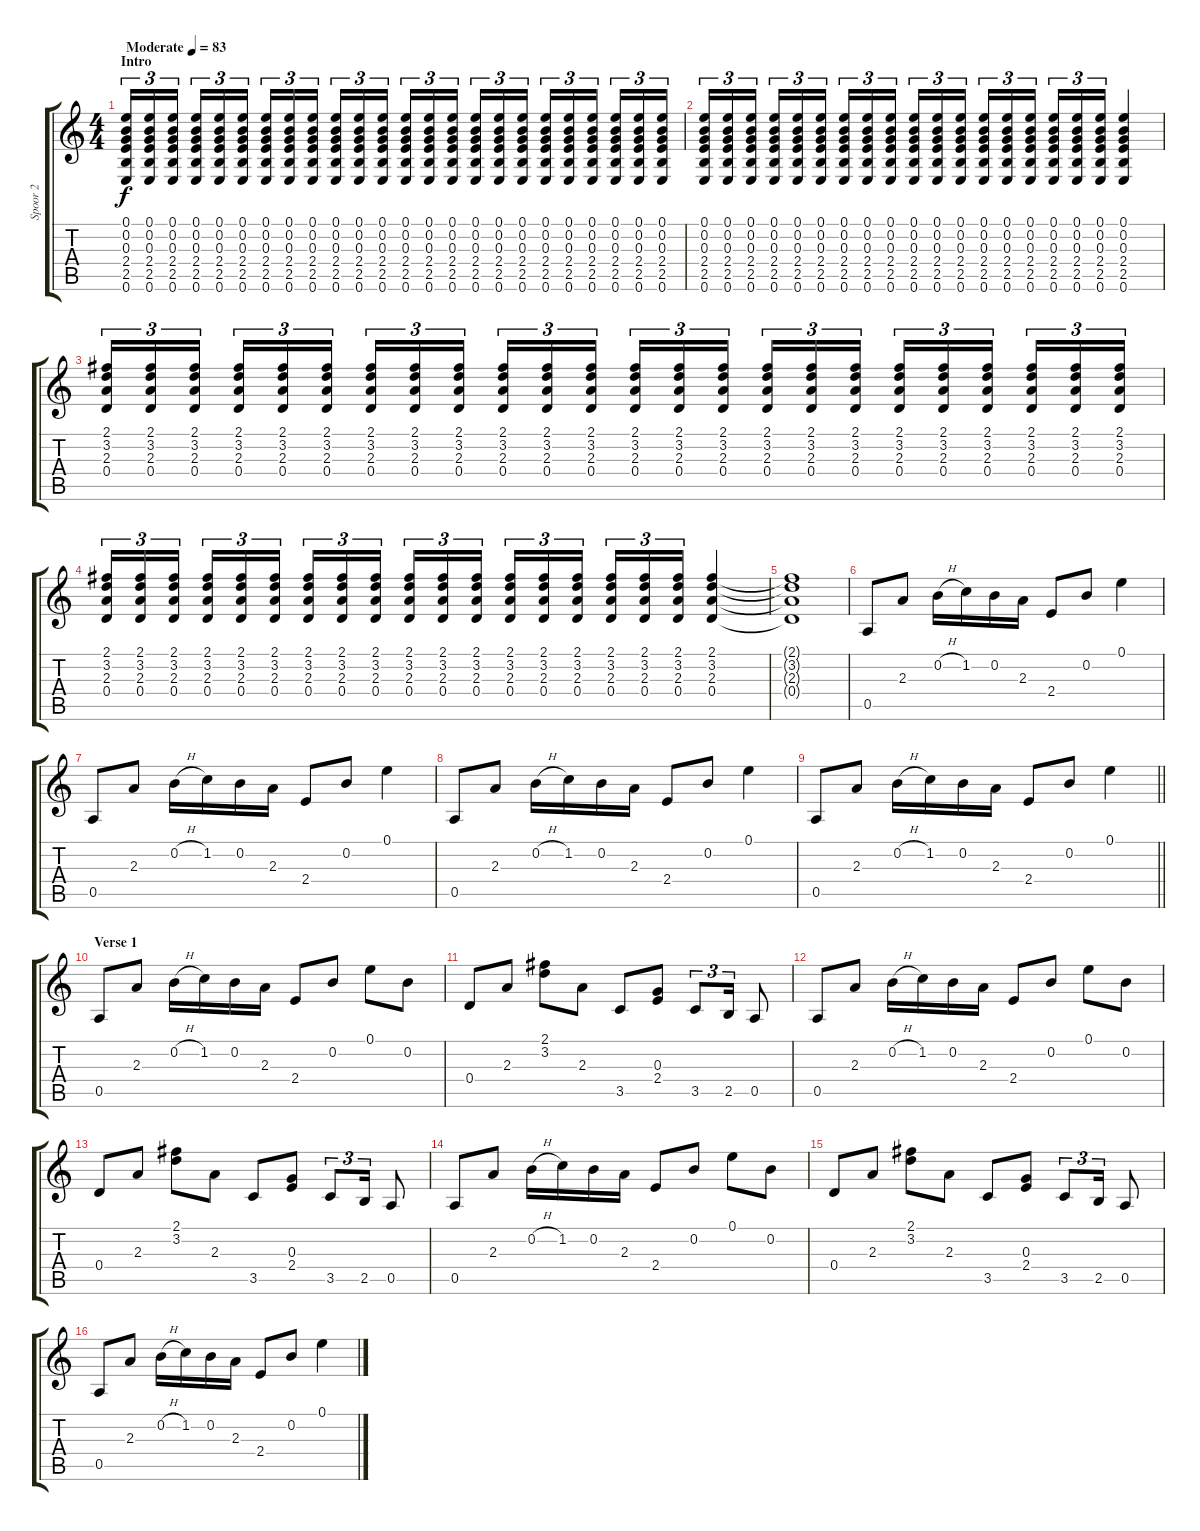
\track ("Spoor 2" "Spoor 2") {instrument acousticguitarsteel}
\staff {score tabs}
\tuning (E4 B3 G3 D3 A2 E2) {hide}
\ts (4 4)
\section ("" "Intro")
\tempo (83 "Moderate")
\clef g2
\ks c
(0.1 0.2 0.3 2.4 2.5 0.6).16{tu (3 2) dy f instrument acousticguitarsteel} (0.1 0.2 0.3 2.4 2.5 0.6).16{tu (3 2)} (0.1 0.2 0.3 2.4 2.5 0.6).16{tu (3 2) beam splitsecondary} (0.1 0.2 0.3 2.4 2.5 0.6).16{tu (3 2)} (0.1 0.2 0.3 2.4 2.5 0.6).16{tu (3 2)} (0.1 0.2 0.3 2.4 2.5 0.6).16{tu (3 2)} (0.1 0.2 0.3 2.4 2.5 0.6).16{tu (3 2)} (0.1 0.2 0.3 2.4 2.5 0.6).16{tu (3 2)} (0.1 0.2 0.3 2.4 2.5 0.6).16{tu (3 2) beam splitsecondary} (0.1 0.2 0.3 2.4 2.5 0.6).16{tu (3 2)} (0.1 0.2 0.3 2.4 2.5 0.6).16{tu (3 2)} (0.1 0.2 0.3 2.4 2.5 0.6).16{tu (3 2)} (0.1 0.2 0.3 2.4 2.5 0.6).16{tu (3 2)} (0.1 0.2 0.3 2.4 2.5 0.6).16{tu (3 2)} (0.1 0.2 0.3 2.4 2.5 0.6).16{tu (3 2) beam splitsecondary} (0.1 0.2 0.3 2.4 2.5 0.6).16{tu (3 2)} (0.1 0.2 0.3 2.4 2.5 0.6).16{tu (3 2)} (0.1 0.2 0.3 2.4 2.5 0.6).16{tu (3 2)} (0.1 0.2 0.3 2.4 2.5 0.6).16{tu (3 2)} (0.1 0.2 0.3 2.4 2.5 0.6).16{tu (3 2)} (0.1 0.2 0.3 2.4 2.5 0.6).16{tu (3 2) beam splitsecondary} (0.1 0.2 0.3 2.4 2.5 0.6).16{tu (3 2)} (0.1 0.2 0.3 2.4 2.5 0.6).16{tu (3 2)} (0.1 0.2 0.3 2.4 2.5 0.6).16{tu (3 2)} |
(0.1 0.2 0.3 2.4 2.5 0.6).16{tu (3 2)} (0.1 0.2 0.3 2.4 2.5 0.6).16{tu (3 2)} (0.1 0.2 0.3 2.4 2.5 0.6).16{tu (3 2) beam splitsecondary} (0.1 0.2 0.3 2.4 2.5 0.6).16{tu (3 2)} (0.1 0.2 0.3 2.4 2.5 0.6).16{tu (3 2)} (0.1 0.2 0.3 2.4 2.5 0.6).16{tu (3 2)} (0.1 0.2 0.3 2.4 2.5 0.6).16{tu (3 2)} (0.1 0.2 0.3 2.4 2.5 0.6).16{tu (3 2)} (0.1 0.2 0.3 2.4 2.5 0.6).16{tu (3 2) beam splitsecondary} (0.1 0.2 0.3 2.4 2.5 0.6).16{tu (3 2)} (0.1 0.2 0.3 2.4 2.5 0.6).16{tu (3 2)} (0.1 0.2 0.3 2.4 2.5 0.6).16{tu (3 2)} (0.1 0.2 0.3 2.4 2.5 0.6).16{tu (3 2)} (0.1 0.2 0.3 2.4 2.5 0.6).16{tu (3 2)} (0.1 0.2 0.3 2.4 2.5 0.6).16{tu (3 2) beam splitsecondary} (0.1 0.2 0.3 2.4 2.5 0.6).16{tu (3 2)} (0.1 0.2 0.3 2.4 2.5 0.6).16{tu (3 2)} (0.1 0.2 0.3 2.4 2.5 0.6).16{tu (3 2)} (0.1 0.2 0.3 2.4 2.5 0.6).4 |
(2.1 3.2 2.3 0.4).16{tu (3 2)} (2.1 3.2 2.3 0.4).16{tu (3 2)} (2.1 3.2 2.3 0.4).16{tu (3 2) beam splitsecondary} (2.1 3.2 2.3 0.4).16{tu (3 2)} (2.1 3.2 2.3 0.4).16{tu (3 2)} (2.1 3.2 2.3 0.4).16{tu (3 2)} (2.1 3.2 2.3 0.4).16{tu (3 2)} (2.1 3.2 2.3 0.4).16{tu (3 2)} (2.1 3.2 2.3 0.4).16{tu (3 2) beam splitsecondary} (2.1 3.2 2.3 0.4).16{tu (3 2)} (2.1 3.2 2.3 0.4).16{tu (3 2)} (2.1 3.2 2.3 0.4).16{tu (3 2)} (2.1 3.2 2.3 0.4).16{tu (3 2)} (2.1 3.2 2.3 0.4).16{tu (3 2)} (2.1 3.2 2.3 0.4).16{tu (3 2) beam splitsecondary} (2.1 3.2 2.3 0.4).16{tu (3 2)} (2.1 3.2 2.3 0.4).16{tu (3 2)} (2.1 3.2 2.3 0.4).16{tu (3 2)} (2.1 3.2 2.3 0.4).16{tu (3 2)} (2.1 3.2 2.3 0.4).16{tu (3 2)} (2.1 3.2 2.3 0.4).16{tu (3 2) beam splitsecondary} (2.1 3.2 2.3 0.4).16{tu (3 2)} (2.1 3.2 2.3 0.4).16{tu (3 2)} (2.1 3.2 2.3 0.4).16{tu (3 2)} |
(2.1 3.2 2.3 0.4).16{tu (3 2)} (2.1 3.2 2.3 0.4).16{tu (3 2)} (2.1 3.2 2.3 0.4).16{tu (3 2) beam splitsecondary} (2.1 3.2 2.3 0.4).16{tu (3 2)} (2.1 3.2 2.3 0.4).16{tu (3 2)} (2.1 3.2 2.3 0.4).16{tu (3 2)} (2.1 3.2 2.3 0.4).16{tu (3 2)} (2.1 3.2 2.3 0.4).16{tu (3 2)} (2.1 3.2 2.3 0.4).16{tu (3 2) beam splitsecondary} (2.1 3.2 2.3 0.4).16{tu (3 2)} (2.1 3.2 2.3 0.4).16{tu (3 2)} (2.1 3.2 2.3 0.4).16{tu (3 2)} (2.1 3.2 2.3 0.4).16{tu (3 2)} (2.1 3.2 2.3 0.4).16{tu (3 2)} (2.1 3.2 2.3 0.4).16{tu (3 2) beam splitsecondary} (2.1 3.2 2.3 0.4).16{tu (3 2)} (2.1 3.2 2.3 0.4).16{tu (3 2)} (2.1 3.2 2.3 0.4).16{tu (3 2)} (2.1 3.2 2.3 0.4).4 |
(2.1{t} 3.2{t} 2.3{t} 0.4{t}).1 |
0.5.8 2.3.8 0.2{h}.16 1.2.16 0.2.16 2.3.16 2.4.8 0.2.8 0.1.4 |
0.5.8 2.3.8 0.2{h}.16 1.2.16 0.2.16 2.3.16 2.4.8 0.2.8 0.1.4 |
0.5.8 2.3.8 0.2{h}.16 1.2.16 0.2.16 2.3.16 2.4.8 0.2.8 0.1.4 |
\barLineRight lightlight
0.5.8 2.3.8 0.2{h}.16 1.2.16 0.2.16 2.3.16 2.4.8 0.2.8 0.1.4 |
\section ("" "Verse 1")
0.5.8 2.3.8 0.2{h}.16 1.2.16 0.2.16 2.3.16 2.4.8 0.2.8 0.1.8 0.2.8 |
0.4.8 2.3.8 (2.1 3.2).8 2.3.8 3.5.8 (0.3 2.4).8 3.5.8{tu (3 2)} 2.5.16{tu (3 2)} 0.5.8 |
0.5.8 2.3.8 0.2{h}.16 1.2.16 0.2.16 2.3.16 2.4.8 0.2.8 0.1.8 0.2.8 |
0.4.8 2.3.8 (2.1 3.2).8 2.3.8 3.5.8 (0.3 2.4).8 3.5.8{tu (3 2)} 2.5.16{tu (3 2)} 0.5.8 |
0.5.8 2.3.8 0.2{h}.16 1.2.16 0.2.16 2.3.16 2.4.8 0.2.8 0.1.8 0.2.8 |
0.4.8 2.3.8 (2.1 3.2).8 2.3.8 3.5.8 (0.3 2.4).8 3.5.8{tu (3 2)} 2.5.16{tu (3 2)} 0.5.8 |
0.5.8 2.3.8 0.2{h}.16 1.2.16 0.2.16 2.3.16 2.4.8 0.2.8 0.1.4
